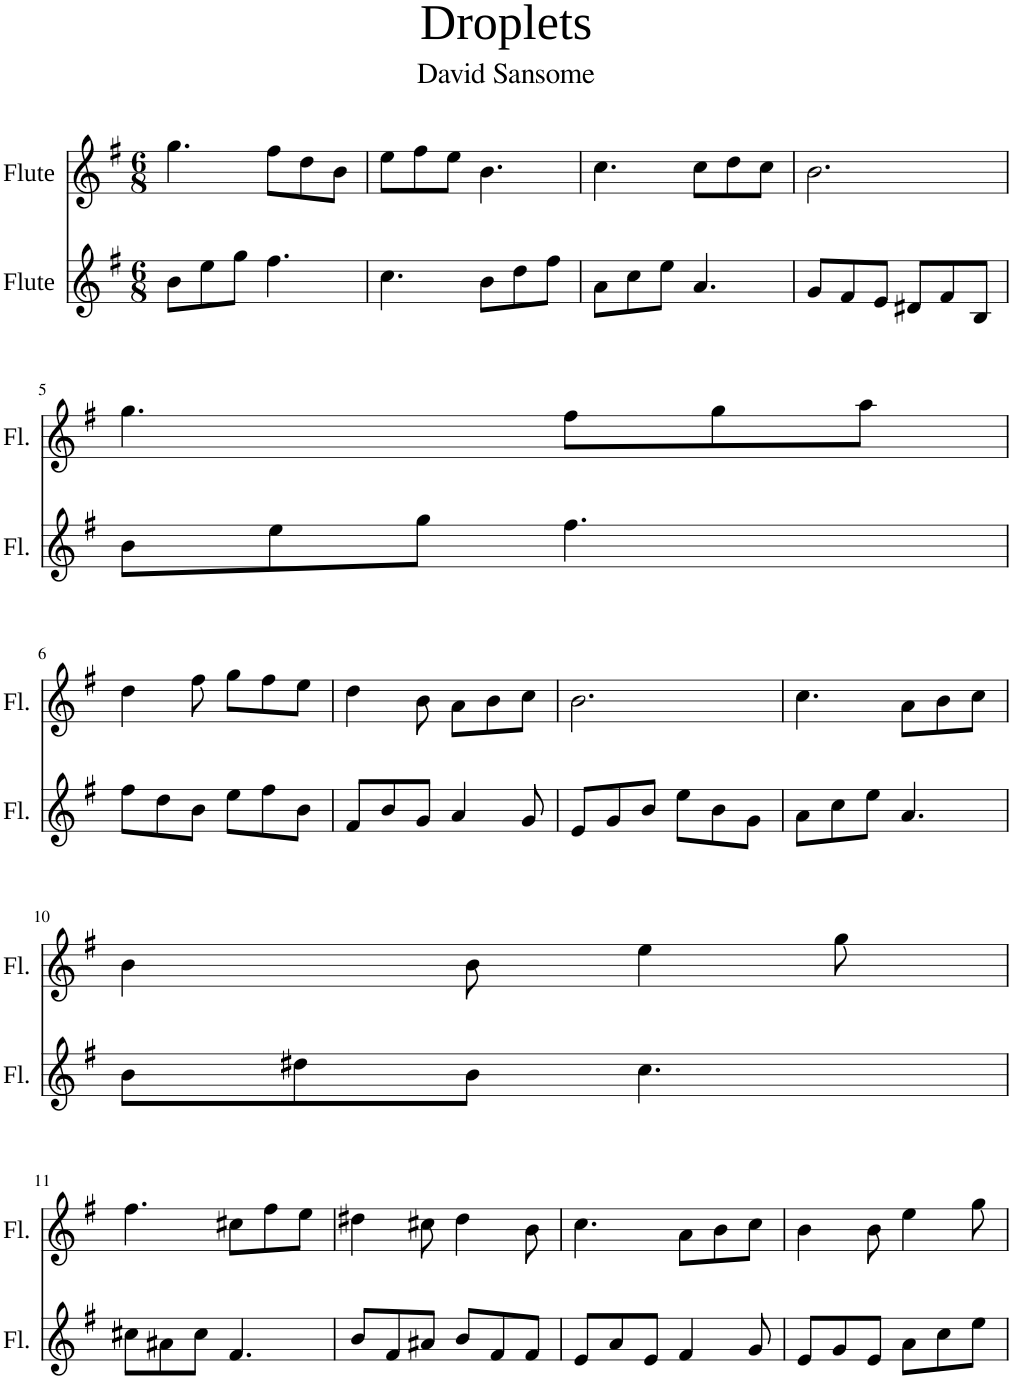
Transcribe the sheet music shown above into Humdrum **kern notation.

**kern	**kern
*part2	*part1
*staff2	*staff1
*I"Flute	*I"Flute
*I'Fl.	*I'Fl.
*clefG2	*clefG2
*k[f#]	*k[f#]
*M6/8	*M6/8
=1	=1
8b\L	4.gg\
8ee\	.
8gg\J	.
4.ff#\	8ff#\L
.	8dd\
.	8b\J
=2	=2
4.cc\	8ee\L
.	8ff#\
.	8ee\J
8b\L	4.b\
8dd\	.
8ff#\J	.
=3	=3
8a\L	4.cc\
8cc\	.
8ee\J	.
4.a/	8cc\L
.	8dd\
.	8cc\J
=4	=4
8g/L	2.b\
8f#/	.
8e/J	.
8d#X/L	.
8f#/	.
8B/J	.
!!LO:LB:g=z
=5	=5
8b\L	4.gg\
8ee\	.
8gg\J	.
4.ff#\	8ff#\L
.	8gg\
.	8aa\J
!!LO:LB:g=z
=6	=6
8ff#\L	4dd\
8dd\	.
8b\J	8ff#\
8ee\L	8gg\L
8ff#\	8ff#\
8b\J	8ee\J
=7	=7
8f#/L	4dd\
8b/	.
8g/J	8b\
4a/	8a\L
.	8b\
8g/	8cc\J
=8	=8
8e/L	2.b\
8g/	.
8b/J	.
8ee\L	.
8b\	.
8g\J	.
=9	=9
8a\L	4.cc\
8cc\	.
8ee\J	.
4.a/	8a\L
.	8b\
.	8cc\J
!!LO:LB:g=z
=10	=10
8b\L	4b\
8dd#X\	.
8b\J	8b\
4.cc\	4ee\
.	8gg\
!!LO:LB:g=z
=11	=11
8cc#X\L	4.ff#\
8a#X\	.
8cc#\J	.
4.f#/	8cc#X\L
.	8ff#\
.	8ee\J
=12	=12
8b/L	4dd#X\
8f#/	.
8a#X/J	8cc#X\
8b/L	4dd#\
8f#/	.
8f#/J	8b\
=13	=13
8e/L	4.cc\
8a/	.
8e/J	.
4f#/	8a\L
.	8b\
8g/	8cc\J
=14	=14
8e/L	4b\
8g/	.
8e/J	8b\
8a\L	4ee\
8cc\	.
8ee\J	8gg\
=	=
*-	*-
